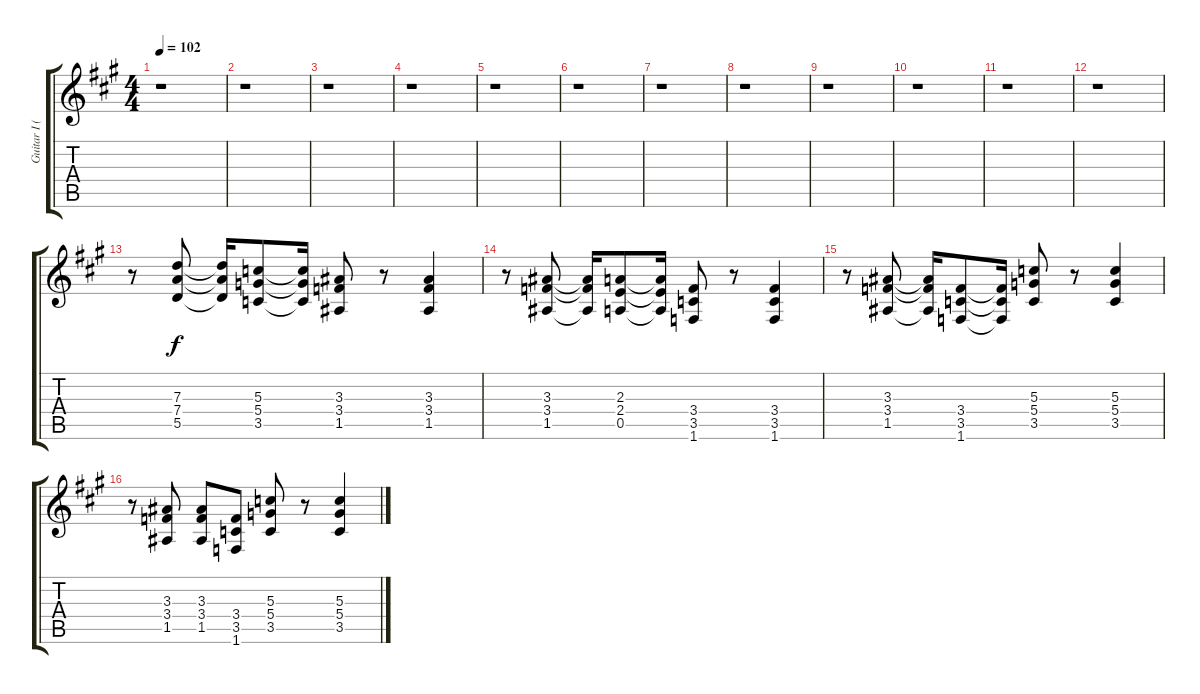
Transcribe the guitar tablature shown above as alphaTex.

\track ("Guitar I (Distortion)" "Guitar I (") {instrument distortionguitar}
\staff {score tabs}
\tuning (E4 B3 G3 D3 A2 E2) {hide}
\ts (4 4)
\tempo 102
\clef g2
\ks a
r.1{dy mp} |
r.1 |
r.1 |
r.1 |
r.1 |
r.1 |
r.1 |
r.1 |
r.1 |
r.1 |
r.1 |
r.1 |
r.8 (7.3 7.4 5.5).8{dy f} (7.3{t} 7.4{t} 5.5{t}).16 (5.3 5.4 3.5).8 (5.3{t} 5.4{t} 3.5{t}).16 (3.3 3.4 1.5).8 r.8 (3.3 3.4 1.5).4 |
r.8 (3.3 3.4 1.5).8 (3.3{t} 3.4{t} 1.5{t}).16 (2.3 2.4 0.5).8 (2.3{t} 2.4{t} 0.5{t}).16 (3.4 3.5 1.6).8 r.8 (3.4 3.5 1.6).4 |
r.8 (3.3 3.4 1.5).8 (3.3{t} 3.4{t} 1.5{t}).16 (3.4 3.5 1.6).8 (3.4{t} 3.5{t} 1.6{t}).16 (5.3 5.4 3.5).8 r.8 (5.3 5.4 3.5).4 |
r.8 (3.3 3.4 1.5).8 (3.3 3.4 1.5).8 (3.4 3.5 1.6).8 (5.3 5.4 3.5).8 r.8 (5.3 5.4 3.5).4
